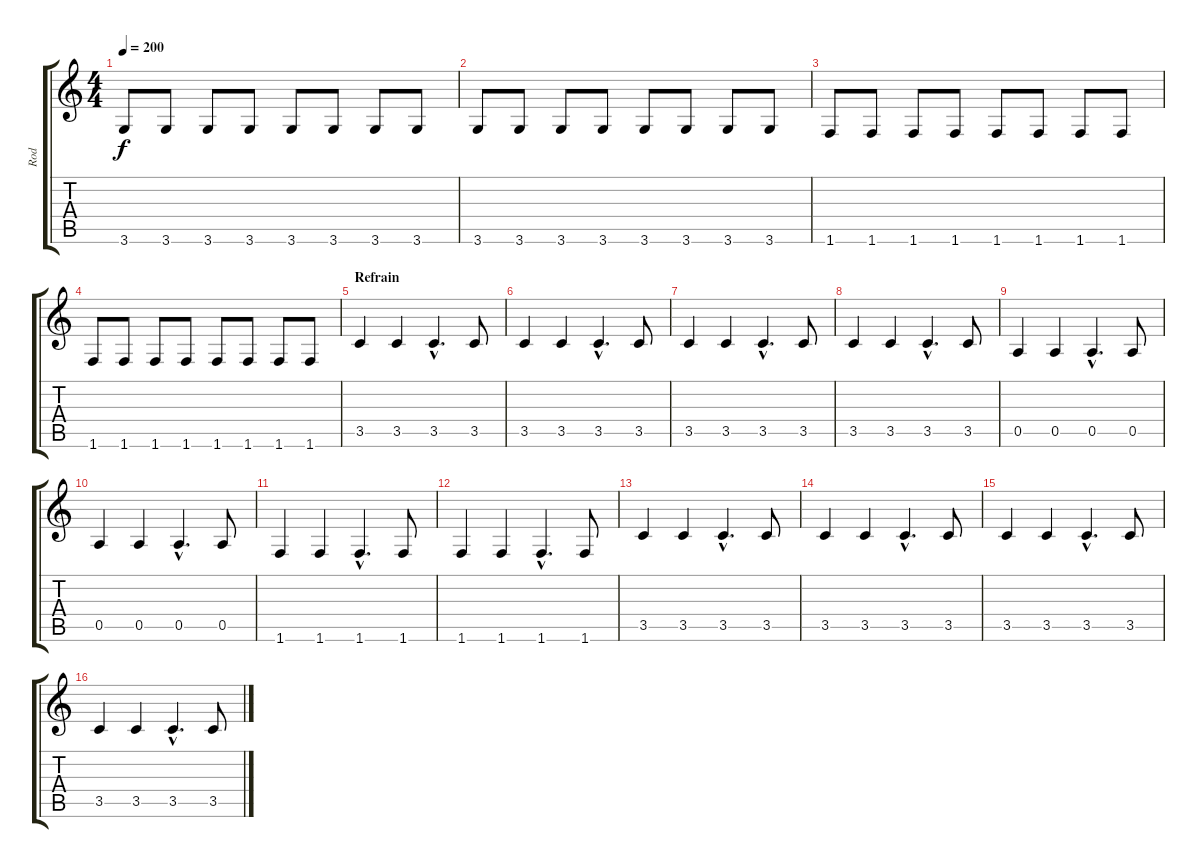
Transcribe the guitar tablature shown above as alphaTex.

\track ("Rod" "Rod") {instrument fretlessbass}
\staff {score tabs}
\tuning (E4 B3 G3 D3 A2 E2) {hide}
\ts (4 4)
\tempo 200
\clef g2
\ks c
3.6.8{dy f} 3.6.8 3.6.8 3.6.8 3.6.8 3.6.8 3.6.8 3.6.8 |
3.6.8 3.6.8 3.6.8 3.6.8 3.6.8 3.6.8 3.6.8 3.6.8 |
1.6.8 1.6.8 1.6.8 1.6.8 1.6.8 1.6.8 1.6.8 1.6.8 |
1.6.8 1.6.8 1.6.8 1.6.8 1.6.8 1.6.8 1.6.8 1.6.8 |
\section ("" "Refrain")
3.5.4 3.5.4 3.5{hac}.4{d} 3.5.8 |
3.5.4 3.5.4 3.5{hac}.4{d} 3.5.8 |
3.5.4 3.5.4 3.5{hac}.4{d} 3.5.8 |
3.5.4 3.5.4 3.5{hac}.4{d} 3.5.8 |
0.5.4 0.5.4 0.5{hac}.4{d} 0.5.8 |
0.5.4 0.5.4 0.5{hac}.4{d} 0.5.8 |
1.6.4 1.6.4 1.6{hac}.4{d} 1.6.8 |
1.6.4 1.6.4 1.6{hac}.4{d} 1.6.8 |
3.5.4 3.5.4 3.5{hac}.4{d} 3.5.8 |
3.5.4 3.5.4 3.5{hac}.4{d} 3.5.8 |
3.5.4 3.5.4 3.5{hac}.4{d} 3.5.8 |
3.5.4 3.5.4 3.5{hac}.4{d} 3.5.8
